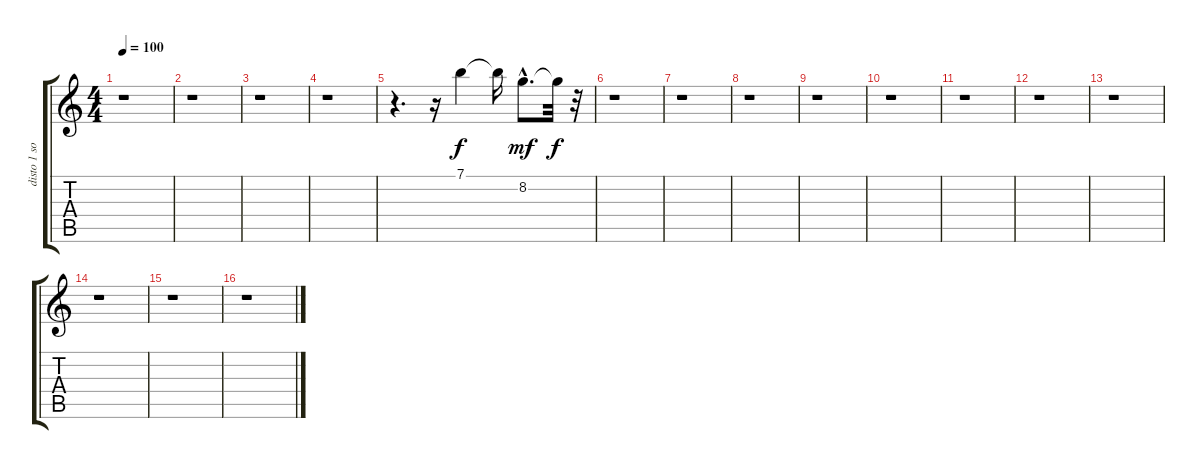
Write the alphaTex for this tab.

\track ("disto 1 solo" "disto 1 so") {instrument distortionguitar}
\staff {score tabs}
\tuning (E4 B3 G3 D3 A2 E2) {hide}
\ts (4 4)
\tempo 100
\clef g2
\ks c
r.1{dy f instrument distortionguitar} |
r.1 |
r.1 |
r.1 |
r.4{d} r.16 7.1.4 7.1{t}.16 8.2{hac}.8{d dy mf} 8.2{t}.32{dy f} r.32 |
r.1 |
r.1 |
r.1 |
r.1 |
r.1 |
r.1 |
r.1 |
r.1 |
r.1 |
r.1 |
r.1
